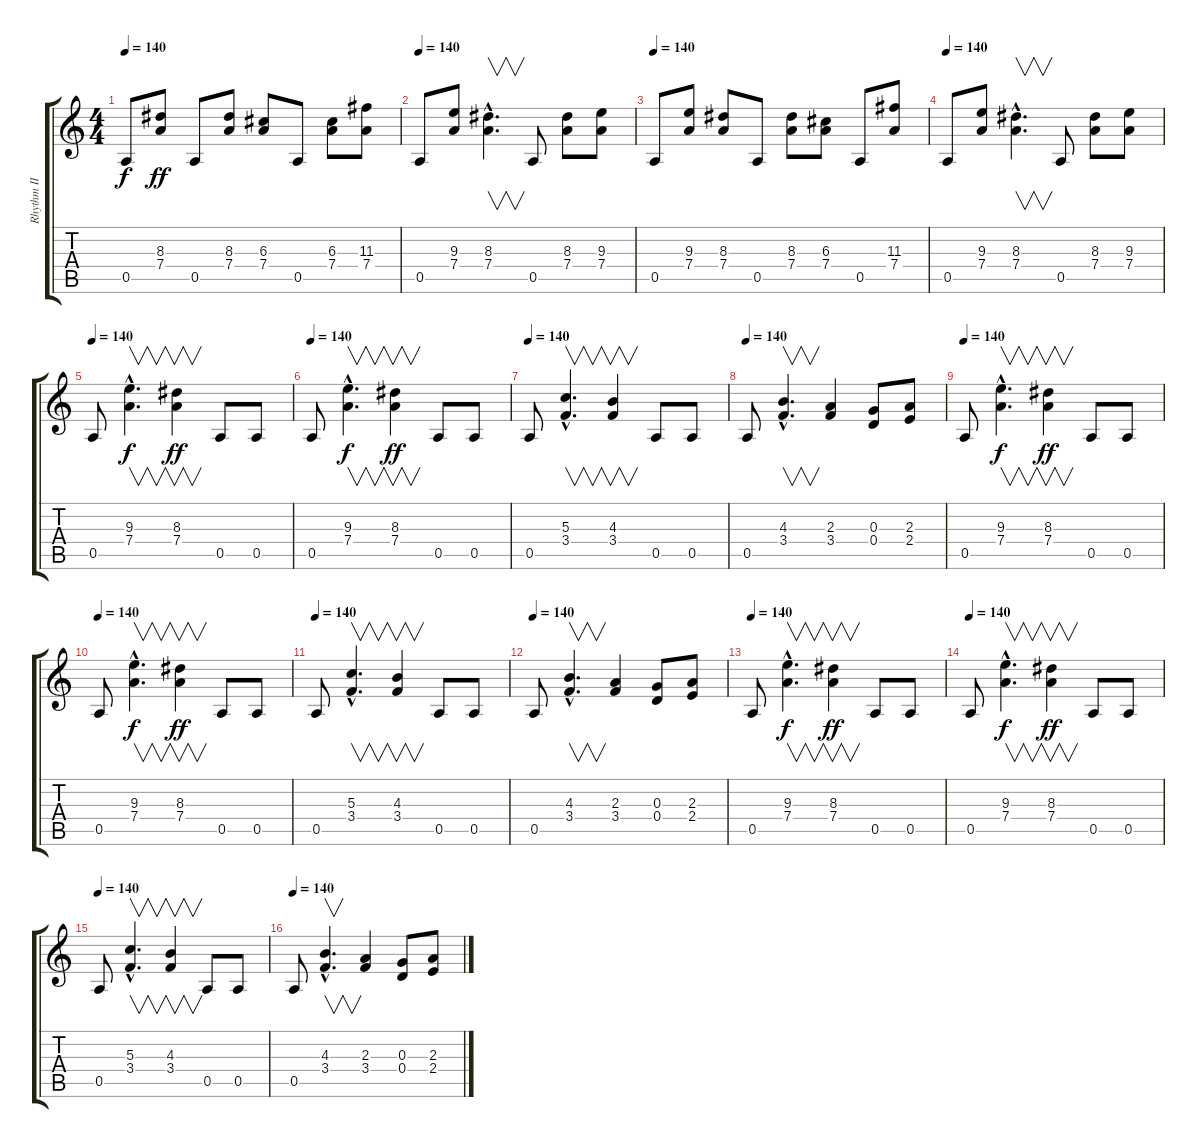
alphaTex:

\track ("Rhythm II" "Rhythm II") {instrument distortionguitar}
\staff {score tabs}
\tuning (E4 B3 G3 D3 A2 E2) {hide}
\ts (4 4)
\tempo 140
\clef g2
\ks c
0.5.8{dy f} (8.3 7.4).8{dy ff} 0.5.8 (8.3 7.4).8 (6.3 7.4).8 0.5.8 (6.3 7.4).8 (11.3 7.4).8 |
\tempo 140
0.5.8 (9.3 7.4).8 (8.3{hac} 7.4{hac}).4{v d} 0.5.8 (8.3 7.4).8 (9.3 7.4).8 |
\tempo 140
0.5.8 (9.3 7.4).8 (8.3 7.4).8 0.5.8 (8.3 7.4).8 (6.3 7.4).8 0.5.8 (11.3 7.4).8 |
\tempo 140
0.5.8 (9.3 7.4).8 (8.3{hac} 7.4{hac}).4{v d} 0.5.8 (8.3 7.4).8 (9.3 7.4).8 |
\tempo 140
0.5.8 (9.3{hac} 7.4{hac}).4{v d dy f} (8.3 7.4).4{v dy ff} 0.5.8 0.5.8 |
\tempo 140
0.5.8 (9.3{hac} 7.4{hac}).4{v d dy f} (8.3 7.4).4{v dy ff} 0.5.8 0.5.8 |
\tempo 140
0.5.8 (5.3{hac} 3.4{hac}).4{v d} (4.3 3.4).4{v} 0.5.8 0.5.8 |
\tempo 140
0.5.8 (4.3{hac} 3.4{hac}).4{v d} (2.3 3.4).4 (0.3 0.4).8 (2.3 2.4).8 |
\tempo 140
0.5.8 (9.3{hac} 7.4{hac}).4{v d dy f} (8.3 7.4).4{v dy ff} 0.5.8 0.5.8 |
\tempo 140
0.5.8 (9.3{hac} 7.4{hac}).4{v d dy f} (8.3 7.4).4{v dy ff} 0.5.8 0.5.8 |
\tempo 140
0.5.8 (5.3{hac} 3.4{hac}).4{v d} (4.3 3.4).4{v} 0.5.8 0.5.8 |
\tempo 140
0.5.8 (4.3{hac} 3.4{hac}).4{v d} (2.3 3.4).4 (0.3 0.4).8 (2.3 2.4).8 |
\tempo 140
0.5.8 (9.3{hac} 7.4{hac}).4{v d dy f} (8.3 7.4).4{v dy ff} 0.5.8 0.5.8 |
\tempo 140
0.5.8 (9.3{hac} 7.4{hac}).4{v d dy f} (8.3 7.4).4{v dy ff} 0.5.8 0.5.8 |
\tempo 140
0.5.8 (5.3{hac} 3.4{hac}).4{v d} (4.3 3.4).4{v} 0.5.8 0.5.8 |
\tempo 140
0.5.8 (4.3{hac} 3.4{hac}).4{v d} (2.3 3.4).4 (0.3 0.4).8 (2.3 2.4).8
